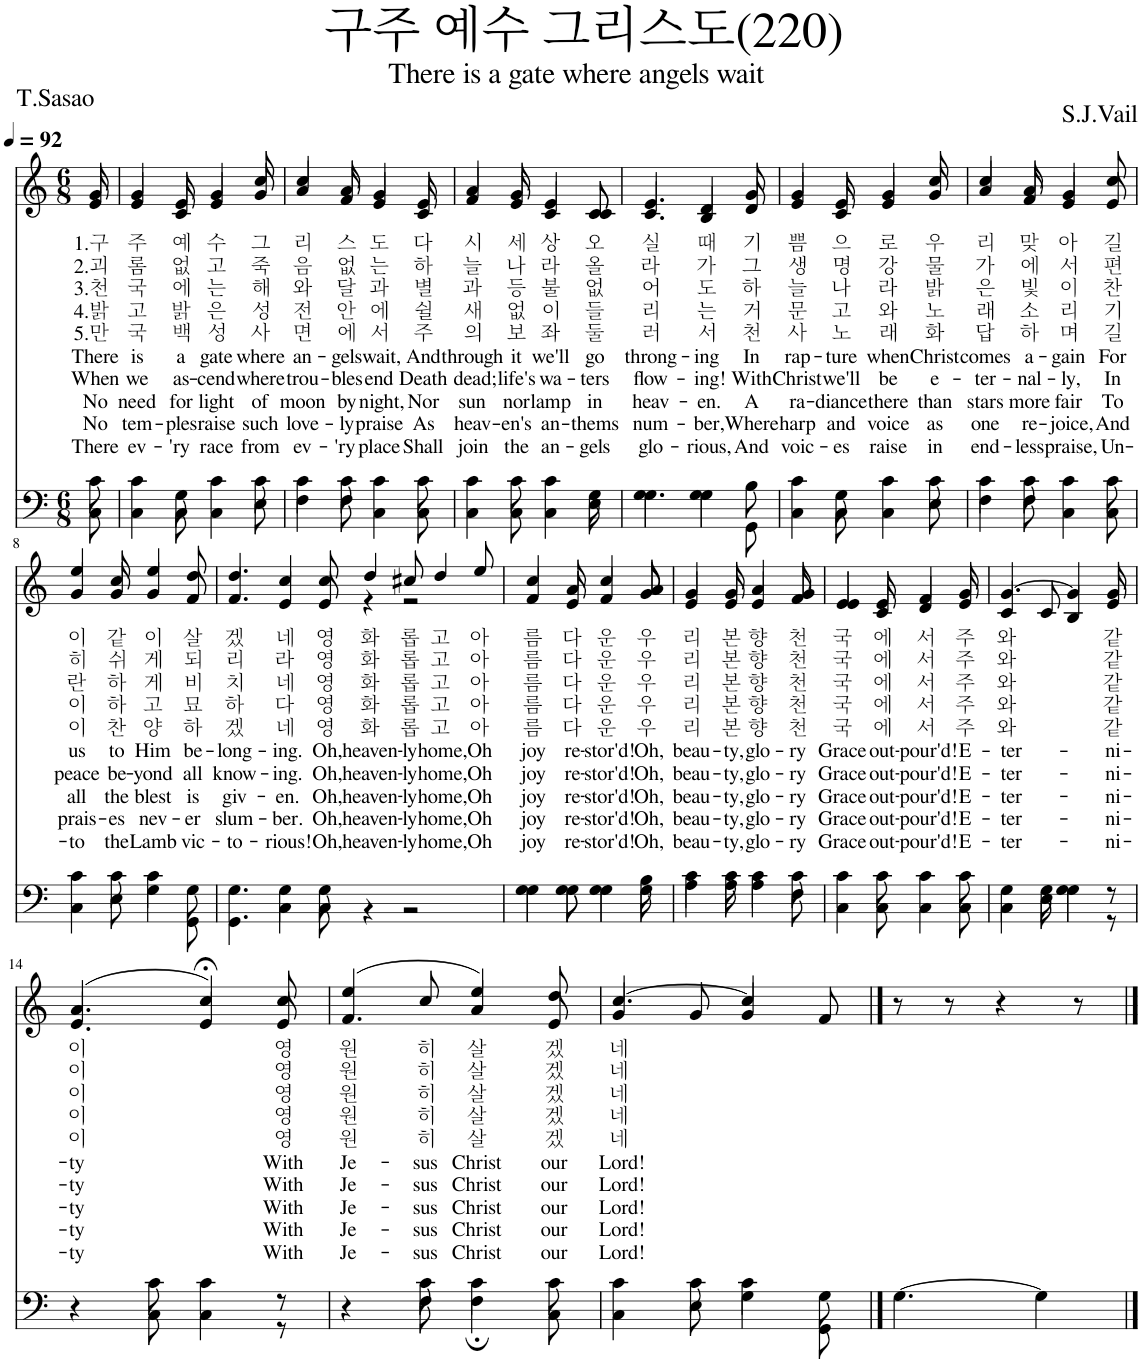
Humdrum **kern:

**kern	**kern	**text	**text	**text	**text	**text	**text	**text	**text	**text	**text
*part2	*part1	*part1	*part1	*part1	*part1	*part1	*part1	*part1	*part1	*part1	*part1
*staff2	*staff1	*staff1	*staff1	*staff1	*staff1	*staff1	*staff1	*staff1	*staff1	*staff1	*staff1
*clefF4	*clefG2	*	*	*	*	*	*	*	*	*	*
*k[]	*k[]	*	*	*	*	*	*	*	*	*	*
*M6/8	*M6/8	*	*	*	*	*	*	*	*	*	*
*MM92	*MM92	*	*	*	*	*	*	*	*	*	*
=1	=1	=1	=1	=1	=1	=1	=1	=1	=1	=1	=1
*^	*	*	*	*	*	*	*	*	*	*	*
!	!	!	!LO:LY:b	!LO:LY:b	!LO:LY:b	!LO:LY:b	!LO:LY:b	!LO:LY:b	!LO:LY:b	!LO:LY:b	!LO:LY:b	!LO:LY:b
*	*	*^	*	*	*	*	*	*	*	*	*	*
8c\	8C\	8g/	8e/	1.구	2.괴	3.천	4.밝	5.만	There	When	No	No	There
=2	=2	=2	=2	=2	=2	=2	=2	=2	=2	=2	=2	=2	=2
!	!	!	!	!LO:LY:b	!LO:LY:b	!LO:LY:b	!LO:LY:b	!LO:LY:b	!LO:LY:b	!LO:LY:b	!LO:LY:b	!LO:LY:b	!LO:LY:b
4c\	4C\	4g/	4e/	주	롬	국	고	국	is	we	need	tem-	ev-
!	!	!	!	!LO:LY:b	!LO:LY:b	!LO:LY:b	!LO:LY:b	!LO:LY:b	!LO:LY:b	!LO:LY:b	!LO:LY:b	!LO:LY:b	!LO:LY:b
8G\	8C\	8e/	8c/	예	없	에	밝	백	a	as-	for	-ples	-'ry
!	!	!	!	!LO:LY:b	!LO:LY:b	!LO:LY:b	!LO:LY:b	!LO:LY:b	!LO:LY:b	!LO:LY:b	!LO:LY:b	!LO:LY:b	!LO:LY:b
4c\	4C\	4g/	4e/	수	고	는	은	성	gate	-cend	light	raise	race
!	!	!	!	!LO:LY:b	!LO:LY:b	!LO:LY:b	!LO:LY:b	!LO:LY:b	!LO:LY:b	!LO:LY:b	!LO:LY:b	!LO:LY:b	!LO:LY:b
8c\	8E\	8cc/	8g/	그	죽	해	성	사	where	where	of	such	from
=3	=3	=3	=3	=3	=3	=3	=3	=3	=3	=3	=3	=3	=3
!	!	!	!	!LO:LY:b	!LO:LY:b	!LO:LY:b	!LO:LY:b	!LO:LY:b	!LO:LY:b	!LO:LY:b	!LO:LY:b	!LO:LY:b	!LO:LY:b
4c\	4F\	4cc/	4a/	리	음	와	전	면	an-	trou-	moon	love-	ev-
!	!	!	!	!LO:LY:b	!LO:LY:b	!LO:LY:b	!LO:LY:b	!LO:LY:b	!LO:LY:b	!LO:LY:b	!LO:LY:b	!LO:LY:b	!LO:LY:b
8c\	8F\	8a/	8f/	스	없	달	안	에	-gels	-bles	by	-ly	-'ry
!	!	!	!	!LO:LY:b	!LO:LY:b	!LO:LY:b	!LO:LY:b	!LO:LY:b	!LO:LY:b	!LO:LY:b	!LO:LY:b	!LO:LY:b	!LO:LY:b
4c\	4C\	4g/	4e/	도	는	과	에	서	wait,	end	night,	praise	place
!	!	!	!	!LO:LY:b	!LO:LY:b	!LO:LY:b	!LO:LY:b	!LO:LY:b	!LO:LY:b	!LO:LY:b	!LO:LY:b	!LO:LY:b	!LO:LY:b
8c\	8C\	8e/	8c/	다	하	별	쉴	주	And	Death	Nor	As	Shall
=4	=4	=4	=4	=4	=4	=4	=4	=4	=4	=4	=4	=4	=4
!	!	!	!	!LO:LY:b	!LO:LY:b	!LO:LY:b	!LO:LY:b	!LO:LY:b	!LO:LY:b	!LO:LY:b	!LO:LY:b	!LO:LY:b	!LO:LY:b
4c\	4C\	4a/	4f/	시	늘	과	새	의	through	dead;	sun	heav-	join
!	!	!	!	!LO:LY:b	!LO:LY:b	!LO:LY:b	!LO:LY:b	!LO:LY:b	!LO:LY:b	!LO:LY:b	!LO:LY:b	!LO:LY:b	!LO:LY:b
8c\	8C\	8g/	8e/	세	나	등	없	보	it	life's	nor	-en's	the
!	!	!	!	!LO:LY:b	!LO:LY:b	!LO:LY:b	!LO:LY:b	!LO:LY:b	!LO:LY:b	!LO:LY:b	!LO:LY:b	!LO:LY:b	!LO:LY:b
4c\	4C\	4e/	4c/	상	라	불	이	좌	we'll	wa-	lamp	an-	an-
!	!	!	!	!LO:LY:b	!LO:LY:b	!LO:LY:b	!LO:LY:b	!LO:LY:b	!LO:LY:b	!LO:LY:b	!LO:LY:b	!LO:LY:b	!LO:LY:b
8G\	8E\	8c/	8c/	오	올	없	들	둘	go	-ters	in	-thems	-gels
=5	=5	=5	=5	=5	=5	=5	=5	=5	=5	=5	=5	=5	=5
!	!	!	!	!LO:LY:b	!LO:LY:b	!LO:LY:b	!LO:LY:b	!LO:LY:b	!LO:LY:b	!LO:LY:b	!LO:LY:b	!LO:LY:b	!LO:LY:b
4.G\	4.G\	4.e/	4.c/	실	라	어	리	러	throng-	flow-	heav-	num-	glo-
!	!	!	!	!LO:LY:b	!LO:LY:b	!LO:LY:b	!LO:LY:b	!LO:LY:b	!LO:LY:b	!LO:LY:b	!LO:LY:b	!LO:LY:b	!LO:LY:b
4G\	4G\	4d/	4B/	때	가	도	는	서	-ing	-ing!	-en.	-ber,	-rious,
!	!	!	!	!LO:LY:b	!LO:LY:b	!LO:LY:b	!LO:LY:b	!LO:LY:b	!LO:LY:b	!LO:LY:b	!LO:LY:b	!LO:LY:b	!LO:LY:b
8B\	8GG\	8g/	8d/	기	그	하	거	천	In	With	A	Where	And
=6	=6	=6	=6	=6	=6	=6	=6	=6	=6	=6	=6	=6	=6
!	!	!	!	!LO:LY:b	!LO:LY:b	!LO:LY:b	!LO:LY:b	!LO:LY:b	!LO:LY:b	!LO:LY:b	!LO:LY:b	!LO:LY:b	!LO:LY:b
4c\	4C\	4g/	4e/	쁨	생	늘	문	사	rap-	Christ	ra-	harp	voic-
!	!	!	!	!LO:LY:b	!LO:LY:b	!LO:LY:b	!LO:LY:b	!LO:LY:b	!LO:LY:b	!LO:LY:b	!LO:LY:b	!LO:LY:b	!LO:LY:b
8G\	8C\	8e/	8c/	으	명	나	고	노	-ture	we'll	-diance	and	-es
!	!	!	!	!LO:LY:b	!LO:LY:b	!LO:LY:b	!LO:LY:b	!LO:LY:b	!LO:LY:b	!LO:LY:b	!LO:LY:b	!LO:LY:b	!LO:LY:b
4c\	4C\	4g/	4e/	로	강	라	와	래	when	be	there	voice	raise
!	!	!	!	!LO:LY:b	!LO:LY:b	!LO:LY:b	!LO:LY:b	!LO:LY:b	!LO:LY:b	!LO:LY:b	!LO:LY:b	!LO:LY:b	!LO:LY:b
8c\	8E\	8cc/	8g/	우	물	밝	노	화	Christ	e-	than	as	in
=7	=7	=7	=7	=7	=7	=7	=7	=7	=7	=7	=7	=7	=7
!	!	!	!	!LO:LY:b	!LO:LY:b	!LO:LY:b	!LO:LY:b	!LO:LY:b	!LO:LY:b	!LO:LY:b	!LO:LY:b	!LO:LY:b	!LO:LY:b
4c\	4F\	4cc/	4a/	리	가	은	래	답	comes	-ter-	stars	one	end-
!	!	!	!	!LO:LY:b	!LO:LY:b	!LO:LY:b	!LO:LY:b	!LO:LY:b	!LO:LY:b	!LO:LY:b	!LO:LY:b	!LO:LY:b	!LO:LY:b
8c\	8F\	8a/	8f/	맞	에	빛	소	하	a-	-nal-	more	re-	-less
!	!	!	!	!LO:LY:b	!LO:LY:b	!LO:LY:b	!LO:LY:b	!LO:LY:b	!LO:LY:b	!LO:LY:b	!LO:LY:b	!LO:LY:b	!LO:LY:b
4c\	4C\	4g/	4e/	아	서	이	리	며	-gain	-ly,	fair	-joice,	praise,
!	!	!	!	!LO:LY:b	!LO:LY:b	!LO:LY:b	!LO:LY:b	!LO:LY:b	!LO:LY:b	!LO:LY:b	!LO:LY:b	!LO:LY:b	!LO:LY:b
8c\	8C\	8cc/	8e/	길	편	찬	기	길	For	In	To	And	Un-
!!LO:LB:g=z	!!
=8	=8	=8	=8	=8	=8	=8	=8	=8	=8	=8	=8	=8	=8
!	!	!	!	!LO:LY:b	!LO:LY:b	!LO:LY:b	!LO:LY:b	!LO:LY:b	!LO:LY:b	!LO:LY:b	!LO:LY:b	!LO:LY:b	!LO:LY:b
4c\	4C\	4ee/	4g/	이	히	란	이	이	us	peace	all	prais-	-to
!	!	!	!	!LO:LY:b	!LO:LY:b	!LO:LY:b	!LO:LY:b	!LO:LY:b	!LO:LY:b	!LO:LY:b	!LO:LY:b	!LO:LY:b	!LO:LY:b
8c\	8E\	8cc/	8g/	같	쉬	하	하	찬	to	be-	the	-es	the
!	!	!	!	!LO:LY:b	!LO:LY:b	!LO:LY:b	!LO:LY:b	!LO:LY:b	!LO:LY:b	!LO:LY:b	!LO:LY:b	!LO:LY:b	!LO:LY:b
4c\	4G\	4ee/	4g/	이	게	게	고	양	Him	-yond	blest	nev-	Lamb
!	!	!	!	!LO:LY:b	!LO:LY:b	!LO:LY:b	!LO:LY:b	!LO:LY:b	!LO:LY:b	!LO:LY:b	!LO:LY:b	!LO:LY:b	!LO:LY:b
8G\	8GG\	8dd/	8f/	살	되	비	묘	하	be-	all	is	-er	vic-
=9	=9	=9	=9	=9	=9	=9	=9	=9	=9	=9	=9	=9	=9
!	!	!	!	!LO:LY:b	!LO:LY:b	!LO:LY:b	!LO:LY:b	!LO:LY:b	!LO:LY:b	!LO:LY:b	!LO:LY:b	!LO:LY:b	!LO:LY:b
4.G\	4.GG\	4.dd/	4.f/	겠	리	치	하	겠	-long-	know-	giv-	slum-	-to-
!	!	!	!	!LO:LY:b	!LO:LY:b	!LO:LY:b	!LO:LY:b	!LO:LY:b	!LO:LY:b	!LO:LY:b	!LO:LY:b	!LO:LY:b	!LO:LY:b
4G\	4C\	4cc/	4e/	네	라	네	다	네	-ing.	-ing.	-en.	-ber.	-rious!
!	!	!	!	!LO:LY:b	!LO:LY:b	!LO:LY:b	!LO:LY:b	!LO:LY:b	!LO:LY:b	!LO:LY:b	!LO:LY:b	!LO:LY:b	!LO:LY:b
8G\	8C\	8cc/	8e/	영	영	영	영	영	Oh,	Oh,	Oh,	Oh,	Oh,
!	!	!	!	!LO:LY:b	!LO:LY:b	!LO:LY:b	!LO:LY:b	!LO:LY:b	!LO:LY:b	!LO:LY:b	!LO:LY:b	!LO:LY:b	!LO:LY:b
2.ryy	4r	4dd/	4r	화	화	화	화	화	heaven-	heaven-	heaven-	heaven-	heaven-
!	!	!	!	!LO:LY:b	!LO:LY:b	!LO:LY:b	!LO:LY:b	!LO:LY:b	!LO:LY:b	!LO:LY:b	!LO:LY:b	!LO:LY:b	!LO:LY:b
.	2r	8cc#X/	2r	롭	롭	롭	롭	롭	-ly	-ly	-ly	-ly	-ly
!	!	!	!	!LO:LY:b	!LO:LY:b	!LO:LY:b	!LO:LY:b	!LO:LY:b	!LO:LY:b	!LO:LY:b	!LO:LY:b	!LO:LY:b	!LO:LY:b
.	.	4dd/	.	고	고	고	고	고	home,	home,	home,	home,	home,
!	!	!	!	!LO:LY:b	!LO:LY:b	!LO:LY:b	!LO:LY:b	!LO:LY:b	!LO:LY:b	!LO:LY:b	!LO:LY:b	!LO:LY:b	!LO:LY:b
.	.	8ee/	.	아	아	아	아	아	Oh	Oh	Oh	Oh	Oh
=10	=10	=10	=10	=10	=10	=10	=10	=10	=10	=10	=10	=10	=10
!	!	!	!	!LO:LY:b	!LO:LY:b	!LO:LY:b	!LO:LY:b	!LO:LY:b	!LO:LY:b	!LO:LY:b	!LO:LY:b	!LO:LY:b	!LO:LY:b
4G\	4G\	4cc/	4f/	름	름	름	름	름	joy	joy	joy	joy	joy
!	!	!	!	!LO:LY:b	!LO:LY:b	!LO:LY:b	!LO:LY:b	!LO:LY:b	!LO:LY:b	!LO:LY:b	!LO:LY:b	!LO:LY:b	!LO:LY:b
8G\	8G\	8a/	8e/	다	다	다	다	다	re-	re-	re-	re-	re-
!	!	!	!	!LO:LY:b	!LO:LY:b	!LO:LY:b	!LO:LY:b	!LO:LY:b	!LO:LY:b	!LO:LY:b	!LO:LY:b	!LO:LY:b	!LO:LY:b
4G\	4G\	4cc/	4f/	운	운	운	운	운	-stor'd!	-stor'd!	-stor'd!	-stor'd!	-stor'd!
!	!	!	!	!LO:LY:b	!LO:LY:b	!LO:LY:b	!LO:LY:b	!LO:LY:b	!LO:LY:b	!LO:LY:b	!LO:LY:b	!LO:LY:b	!LO:LY:b
8B\	8G\	8a/	8g/	우	우	우	우	우	Oh,	Oh,	Oh,	Oh,	Oh,
=11	=11	=11	=11	=11	=11	=11	=11	=11	=11	=11	=11	=11	=11
!	!	!	!	!LO:LY:b	!LO:LY:b	!LO:LY:b	!LO:LY:b	!LO:LY:b	!LO:LY:b	!LO:LY:b	!LO:LY:b	!LO:LY:b	!LO:LY:b
4c\	4A\	4g/	4e/	리	리	리	리	리	beau-	beau-	beau-	beau-	beau-
!	!	!	!	!LO:LY:b	!LO:LY:b	!LO:LY:b	!LO:LY:b	!LO:LY:b	!LO:LY:b	!LO:LY:b	!LO:LY:b	!LO:LY:b	!LO:LY:b
8c\	8A\	8g/	8e/	본	본	본	본	본	-ty,	-ty,	-ty,	-ty,	-ty,
!	!	!	!	!LO:LY:b	!LO:LY:b	!LO:LY:b	!LO:LY:b	!LO:LY:b	!LO:LY:b	!LO:LY:b	!LO:LY:b	!LO:LY:b	!LO:LY:b
4c\	4A\	4a/	4e/	향	향	향	향	향	glo-	glo-	glo-	glo-	glo-
!	!	!	!	!LO:LY:b	!LO:LY:b	!LO:LY:b	!LO:LY:b	!LO:LY:b	!LO:LY:b	!LO:LY:b	!LO:LY:b	!LO:LY:b	!LO:LY:b
8c\	8F\	8g/	8f/	천	천	천	천	천	-ry	-ry	-ry	-ry	-ry
=12	=12	=12	=12	=12	=12	=12	=12	=12	=12	=12	=12	=12	=12
!	!	!	!	!LO:LY:b	!LO:LY:b	!LO:LY:b	!LO:LY:b	!LO:LY:b	!LO:LY:b	!LO:LY:b	!LO:LY:b	!LO:LY:b	!LO:LY:b
4c\	4C\	4e/	4e/	국	국	국	국	국	Grace	Grace	Grace	Grace	Grace
!	!	!	!	!LO:LY:b	!LO:LY:b	!LO:LY:b	!LO:LY:b	!LO:LY:b	!LO:LY:b	!LO:LY:b	!LO:LY:b	!LO:LY:b	!LO:LY:b
8c\	8C\	8c/	8e/	에	에	에	에	에	out-	out-	out-	out-	out-
!	!	!	!	!LO:LY:b	!LO:LY:b	!LO:LY:b	!LO:LY:b	!LO:LY:b	!LO:LY:b	!LO:LY:b	!LO:LY:b	!LO:LY:b	!LO:LY:b
4c\	4C\	4d/	4f/	서	서	서	서	서	-pour'd!	-pour'd!	-pour'd!	-pour'd!	-pour'd!
!	!	!	!	!LO:LY:b	!LO:LY:b	!LO:LY:b	!LO:LY:b	!LO:LY:b	!LO:LY:b	!LO:LY:b	!LO:LY:b	!LO:LY:b	!LO:LY:b
8c\	8C\	8g/	8e/	주	주	주	주	주	E-	E-	E-	E-	E-
=13	=13	=13	=13	=13	=13	=13	=13	=13	=13	=13	=13	=13	=13
!	!	!	!	!LO:LY:b	!LO:LY:b	!LO:LY:b	!LO:LY:b	!LO:LY:b	!LO:LY:b	!LO:LY:b	!LO:LY:b	!LO:LY:b	!LO:LY:b
4G\	4C\	[4.g/	4c/	와	와	와	와	와	-ter-	-ter-	-ter-	-ter-	-ter-
8G\	8E\	.	8c/	.	.	.	.	.	.	.	.	.	.
4G\	4G\	4g/]	4B/	.	.	.	.	.	.	.	.	.	.
!	!	!	!	!LO:LY:b	!LO:LY:b	!LO:LY:b	!LO:LY:b	!LO:LY:b	!LO:LY:b	!LO:LY:b	!LO:LY:b	!LO:LY:b	!LO:LY:b
8r	8r	8g/	8e/	같	같	같	같	같	-ni-	-ni-	-ni-	-ni-	-ni-
!!LO:LB:g=z	!!
=14	=14	=14	=14	=14	=14	=14	=14	=14	=14	=14	=14	=14	=14
!	!	!	!	!LO:LY:b	!LO:LY:b	!LO:LY:b	!LO:LY:b	!LO:LY:b	!LO:LY:b	!LO:LY:b	!LO:LY:b	!LO:LY:b	!LO:LY:b
4r	4ryy	(4.a/	4.e/	이	이	이	이	이	-ty	-ty	-ty	-ty	-ty
8c\	8C\	.	.	.	.	.	.	.	.	.	.	.	.
4c\	4C\	4cc;</)	4e/	.	.	.	.	.	.	.	.	.	.
!	!	!	!	!LO:LY:b	!LO:LY:b	!LO:LY:b	!LO:LY:b	!LO:LY:b	!LO:LY:b	!LO:LY:b	!LO:LY:b	!LO:LY:b	!LO:LY:b
8r	8r	8cc/	8e/	영	영	영	영	영	With	With	With	With	With
=15	=15	=15	=15	=15	=15	=15	=15	=15	=15	=15	=15	=15	=15
!	!	!	!	!LO:LY:b	!LO:LY:b	!LO:LY:b	!LO:LY:b	!LO:LY:b	!LO:LY:b	!LO:LY:b	!LO:LY:b	!LO:LY:b	!LO:LY:b
4r	4ryy	(4ee/	4.f/	원	원	원	원	원	Je-	Je-	Je-	Je-	Je-
!	!	!	!	!LO:LY:b	!LO:LY:b	!LO:LY:b	!LO:LY:b	!LO:LY:b	!LO:LY:b	!LO:LY:b	!LO:LY:b	!LO:LY:b	!LO:LY:b
8c\	8F\	8cc/	.	히	히	히	히	히	-sus	-sus	-sus	-sus	-sus
!	!	!	!	!LO:LY:b	!LO:LY:b	!LO:LY:b	!LO:LY:b	!LO:LY:b	!LO:LY:b	!LO:LY:b	!LO:LY:b	!LO:LY:b	!LO:LY:b
4c;\	4F\	4ee/)	4a/	살	살	살	살	살	Christ	Christ	Christ	Christ	Christ
!	!	!	!	!LO:LY:b	!LO:LY:b	!LO:LY:b	!LO:LY:b	!LO:LY:b	!LO:LY:b	!LO:LY:b	!LO:LY:b	!LO:LY:b	!LO:LY:b
8c\	8C\	8dd/	8e/	겠	겠	겠	겠	겠	our	our	our	our	our
=16	=16	=16	=16	=16	=16	=16	=16	=16	=16	=16	=16	=16	=16
!	!	!	!	!LO:LY:b	!LO:LY:b	!LO:LY:b	!LO:LY:b	!LO:LY:b	!LO:LY:b	!LO:LY:b	!LO:LY:b	!LO:LY:b	!LO:LY:b
4c\	4C\	[4.cc/	4g/	네	네	네	네	네	Lord!	Lord!	Lord!	Lord!	Lord!
8c\	8E\	.	8g/	.	.	.	.	.	.	.	.	.	.
4c\	4G\	4cc/]	4g/	.	.	.	.	.	.	.	.	.	.
8G\	8GG\	8ryy	8f/	.	.	.	.	.	.	.	.	.	.
*v	*v	*	*	*	*	*	*	*	*	*	*	*	*
*	*v	*v	*	*	*	*	*	*	*	*	*	*
==17	==17	==17	==17	==17	==17	==17	==17	==17	==17	==17	==17
[4.G\	8r	.	.	.	.	.	.	.	.	.	.
.	8r	.	.	.	.	.	.	.	.	.	.
.	4r	.	.	.	.	.	.	.	.	.	.
4G\]	.	.	.	.	.	.	.	.	.	.	.
.	8r	.	.	.	.	.	.	.	.	.	.
==	==	==	==	==	==	==	==	==	==	==	==
*-	*-	*-	*-	*-	*-	*-	*-	*-	*-	*-	*-
